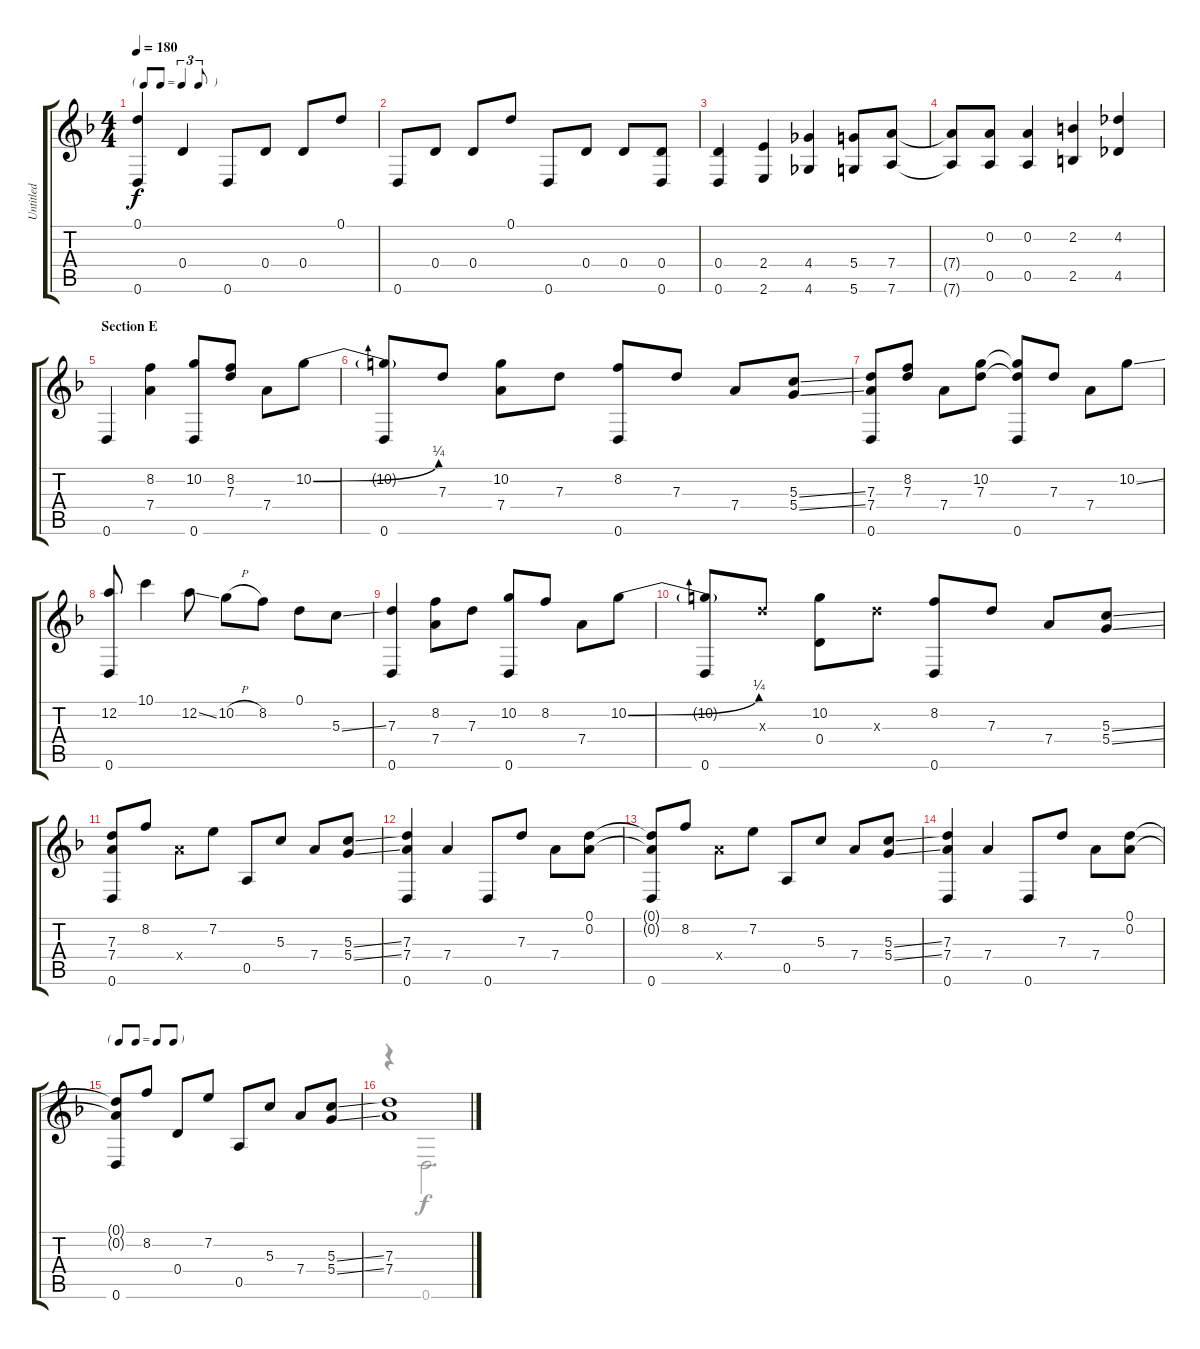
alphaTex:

\track ("Untitled" "Untitled") {instrument acousticguitarnylon}
\staff {score tabs}
\tuning (D4 A3 G3 D3 A2 D2) {hide}
\voice
\ts (4 4)
\tf triplet8th
\tempo 180
\clef g2
\ks f
(0.1 0.6).4{dy f} 0.4.4 0.6.8 0.4.8 0.4.8 0.1.8 |
0.6.8 0.4.8 0.4.8 0.1.8 0.6.8 0.4.8 0.4.8 (0.4 0.6).8 |
(0.4 0.6).4 (2.4 2.6).4 (4.4 4.6).4 (5.4 5.6).8 (7.4 7.6).8 |
(7.4{t} 7.6{t}).8 (0.2 0.5).8 (0.2 0.5).4 (2.2 2.5).4 (4.2 4.5).4 |
\section ("" "Section E")
0.6.4 (8.2 7.4).4 (10.2 0.6).8 (8.2 7.3).8 7.4.8 10.2{be (bend 0 0 60 1)}.8 |
(10.2{t} 0.6).8 7.3.8 (10.2 7.4).8 7.3.8 (8.2 0.6).8 7.3.8 7.4.8 (5.3{ss} 5.4{ss}).8 |
(7.3 7.4 0.6).8 (8.2 7.3).8 7.4.8 (10.2 7.3).8 (10.2{t} 7.3{t} 0.6).8 7.3.8 7.4.8 10.2{ss}.8 |
(12.2 0.6).8 10.1.4 12.2{ss}.8 10.2{h}.8 8.2.8 0.1.8 5.3{ss}.8 |
(7.3 0.6).4 (8.2 7.4).8 7.3.8 (10.2 0.6).8 8.2.8 7.4.8 10.2{be (bend 0 0 60 1)}.8 |
(10.2{t} 0.6).8 7.3{x}.8 (10.2 0.4).8 7.3{x}.8 (8.2 0.6).8 7.3.8 7.4.8 (5.3{ss} 5.4{ss}).8 |
(7.3 7.4 0.6).8 8.2.8 7.4{x}.8 7.2.8 0.5.8 5.3.8 7.4.8 (5.3{ss} 5.4{ss}).8 |
(7.3 7.4 0.6).4 7.4.4 0.6.8 7.3.8 7.4.8 (0.1 0.2).8 |
(0.1{t} 0.2{t} 0.6).8 8.2.8 7.4{x}.8 7.2.8 0.5.8 5.3.8 7.4.8 (5.3{ss} 5.4{ss}).8 |
(7.3 7.4 0.6).4 7.4.4 0.6.8 7.3.8 7.4.8 (0.1 0.2).8 |
\tf none
(0.1{t} 0.2{t} 0.6).8 8.2.8 0.4.8 7.2.8 0.5.8 5.3.8 7.4.8 (5.3{ss} 5.4{ss}).8 |
(7.3 7.4).1
\voice
\clef g2
\ottava regular
\simile none
\ks f
|
|
|
|
|
|
|
|
|
|
|
|
|
|
|
r.4 0.6.2{d}
